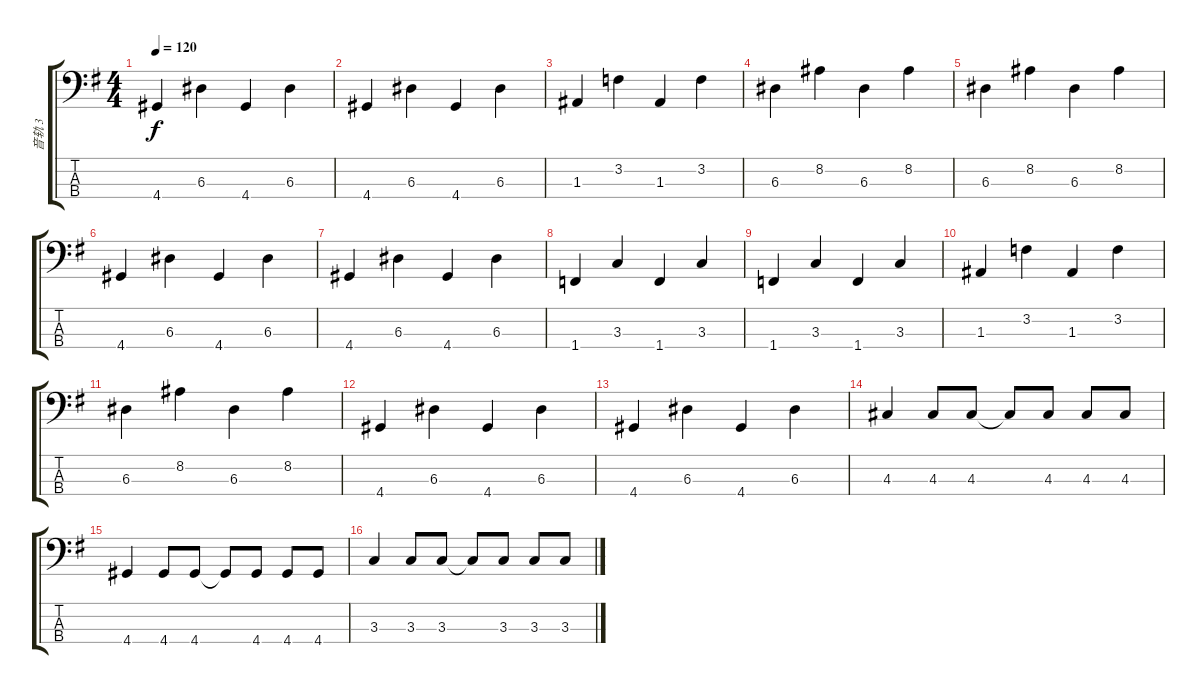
\track ("音轨 3" "音轨 3") {instrument electricbassfinger}
\staff {score tabs}
\tuning (G2 D2 A1 E1) {hide}
\ts (4 4)
\tempo 120
\clef f4
\ks g
4.4.4{dy f} 6.3.4 4.4.4 6.3.4 |
4.4.4 6.3.4 4.4.4 6.3.4 |
1.3.4 3.2.4 1.3.4 3.2.4 |
6.3.4 8.2.4 6.3.4 8.2.4 |
6.3.4 8.2.4 6.3.4 8.2.4 |
4.4.4 6.3.4 4.4.4 6.3.4 |
4.4.4 6.3.4 4.4.4 6.3.4 |
1.4.4 3.3.4 1.4.4 3.3.4 |
1.4.4 3.3.4 1.4.4 3.3.4 |
1.3.4 3.2.4 1.3.4 3.2.4 |
6.3.4 8.2.4 6.3.4 8.2.4 |
4.4.4 6.3.4 4.4.4 6.3.4 |
4.4.4 6.3.4 4.4.4 6.3.4 |
4.3.4 4.3.8 4.3.8 4.3{t}.8 4.3.8 4.3.8 4.3.8 |
4.4.4 4.4.8 4.4.8 4.4{t}.8 4.4.8 4.4.8 4.4.8 |
3.3.4 3.3.8 3.3.8 3.3{t}.8 3.3.8 3.3.8 3.3.8
